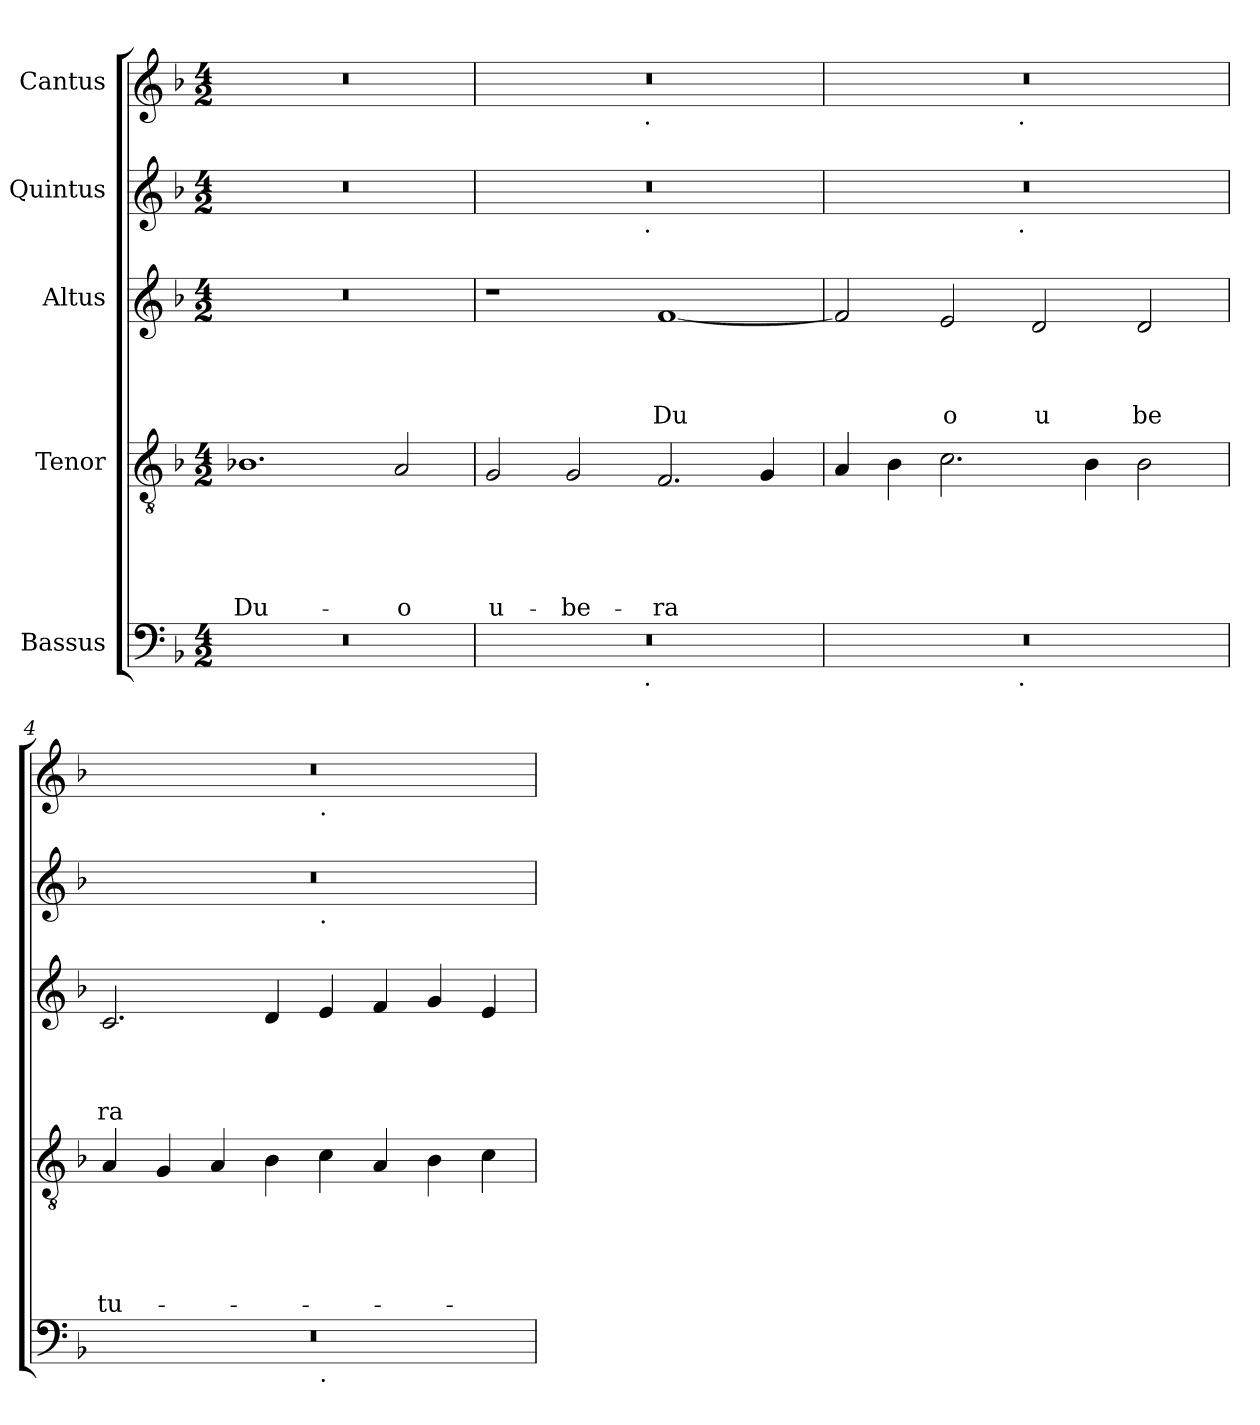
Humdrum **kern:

**kern	**kern	**text	**text	**text	**text	**text	**kern	**text	**text	**text	**text	**kern	**kern
*part5	*part4	*part4	*part4	*part4	*part4	*part4	*part3	*part3	*part3	*part3	*part3	*part2	*part1
*staff5	*staff4	*staff4	*staff4	*staff4	*staff4	*staff4	*staff3	*staff3	*staff3	*staff3	*staff3	*staff2	*staff1
*I"Bassus	*I"Tenor	*	*	*	*	*	*I"Altus	*	*	*	*	*I"Quintus	*I"Cantus
*clefF4	*clefGv2	*	*	*	*	*	*clefG2	*	*	*	*	*clefG2	*clefG2
*k[b-]	*k[b-]	*	*	*	*	*	*k[b-]	*	*	*	*	*k[b-]	*k[b-]
*F:	*F:	*	*	*	*	*	*F:	*	*	*	*	*F:	*F:
*M4/2	*M4/2	*	*	*	*	*	*M4/2	*	*	*	*	*M4/2	*M4/2
=1	=1	=1	=1	=1	=1	=1	=1	=1	=1	=1	=1	=1	=1
!	!	!	!	!	!	!LO:LY:b	!	!	!	!	!	!	!
0r	1.B-X	.	.	.	.	Du-	0r	.	.	.	.	0r	0r
!	!	!	!	!	!	!LO:LY:b	!	!	!	!	!	!	!
.	2A/	.	.	.	.	-o	.	.	.	.	.	.	.
=2	=2	=2	=2	=2	=2	=2	=2	=2	=2	=2	=2	=2	=2
!	!	!	!	!	!	!LO:LY:b	!	!	!	!	!	!	!
*^	*	*	*	*	*	*	*	*	*	*	*	*^	*^
0r	2ryy	2G/	.	.	.	.	u-	1r	.	.	.	.	0r	2ryy	0r	2ryy
!	!	!	!	!	!	!	!LO:LY:b	!	!	!	!	!	!	!	!	!
.	4...ryy	2G/	.	.	.	.	-be-	.	.	.	.	.	.	4...ryy	.	4...ryy
!	!	!	!	!	!	!	!	!	!	!	!	!	!	!	!	!LO:TX:b:t=.
!	!	!	!	!	!	!	!	!	!	!	!	!	!	!LO:TX:b:t=.	!	!
!	!LO:TX:b:t=.	!	!	!	!	!	!	!	!	!	!	!	!	!	!	!
.	1ryy	.	.	.	.	.	.	.	.	.	.	.	.	1ryy	.	1ryy
!	!	!	!	!	!	!	!LO:LY:b	!	!	!	!	!LO:LY:b	!	!	!	!
.	.	2.F/	.	.	.	.	-ra	[<1f	.	.	.	Du	.	.	.	.
.	.	4G/	.	.	.	.	.	.	.	.	.	.	.	.	.	.
.	32ryy	.	.	.	.	.	.	.	.	.	.	.	.	32ryy	.	32ryy
=3	=3	=3	=3	=3	=3	=3	=3	=3	=3	=3	=3	=3	=3	=3	=3	=3
0r	2ryy	4A/	.	.	.	.	.	2f/]	.	.	.	.	0r	2ryy	0r	2ryy
.	.	4B-\	.	.	.	.	.	.	.	.	.	.	.	.	.	.
!	!	!	!	!	!	!	!	!	!	!	!	!LO:LY:b	!	!	!	!
.	4...ryy	2.c\	.	.	.	.	.	2e/	.	.	.	o	.	4...ryy	.	4...ryy
!	!	!	!	!	!	!	!	!	!	!	!	!	!	!	!	!LO:TX:b:t=.
!	!	!	!	!	!	!	!	!	!	!	!	!	!	!LO:TX:b:t=.	!	!
!	!LO:TX:b:t=.	!	!	!	!	!	!	!	!	!	!	!	!	!	!	!
.	1ryy	.	.	.	.	.	.	.	.	.	.	.	.	1ryy	.	1ryy
!	!	!	!	!	!	!	!	!	!	!	!	!LO:LY:b	!	!	!	!
.	.	.	.	.	.	.	.	2d/	.	.	.	u	.	.	.	.
.	.	4B-\	.	.	.	.	.	.	.	.	.	.	.	.	.	.
!	!	!	!	!	!	!	!	!	!	!	!	!LO:LY:b	!	!	!	!
.	.	2B-\	.	.	.	.	.	2d/	.	.	.	be	.	.	.	.
.	32ryy	.	.	.	.	.	.	.	.	.	.	.	.	32ryy	.	32ryy
=4	=4	=4	=4	=4	=4	=4	=4	=4	=4	=4	=4	=4	=4	=4	=4	=4
!	!	!	!	!	!	!	!LO:LY:b	!	!	!	!	!LO:LY:b	!	!	!	!
0r	1ryy	4A/	.	.	.	.	tu-	2.c/	.	.	.	ra	0r	1ryy	0r	1ryy
.	.	4G/	.	.	.	.	.	.	.	.	.	.	.	.	.	.
.	.	4A/	.	.	.	.	.	.	.	.	.	.	.	.	.	.
.	.	4B-\	.	.	.	.	.	4d/	.	.	.	.	.	.	.	.
!	!	!	!	!	!	!	!	!	!	!	!	!	!	!	!	!LO:TX:b:t=.
!	!	!	!	!	!	!	!	!	!	!	!	!	!	!LO:TX:b:t=.	!	!
!	!LO:TX:b:t=.	!	!	!	!	!	!	!	!	!	!	!	!	!	!	!
.	1ryy	4c\	.	.	.	.	.	4e/	.	.	.	.	.	1ryy	.	1ryy
.	.	4A/	.	.	.	.	.	4f/	.	.	.	.	.	.	.	.
.	.	4B-\	.	.	.	.	.	4g/	.	.	.	.	.	.	.	.
.	.	4c\	.	.	.	.	.	4e/	.	.	.	.	.	.	.	.
*	*	*	*	*	*	*	*	*	*	*	*	*	*v	*v	*	*
*v	*v	*	*	*	*	*	*	*	*	*	*	*	*	*v	*v
=	=	=	=	=	=	=	=	=	=	=	=	=	=
*-	*-	*-	*-	*-	*-	*-	*-	*-	*-	*-	*-	*-	*-
